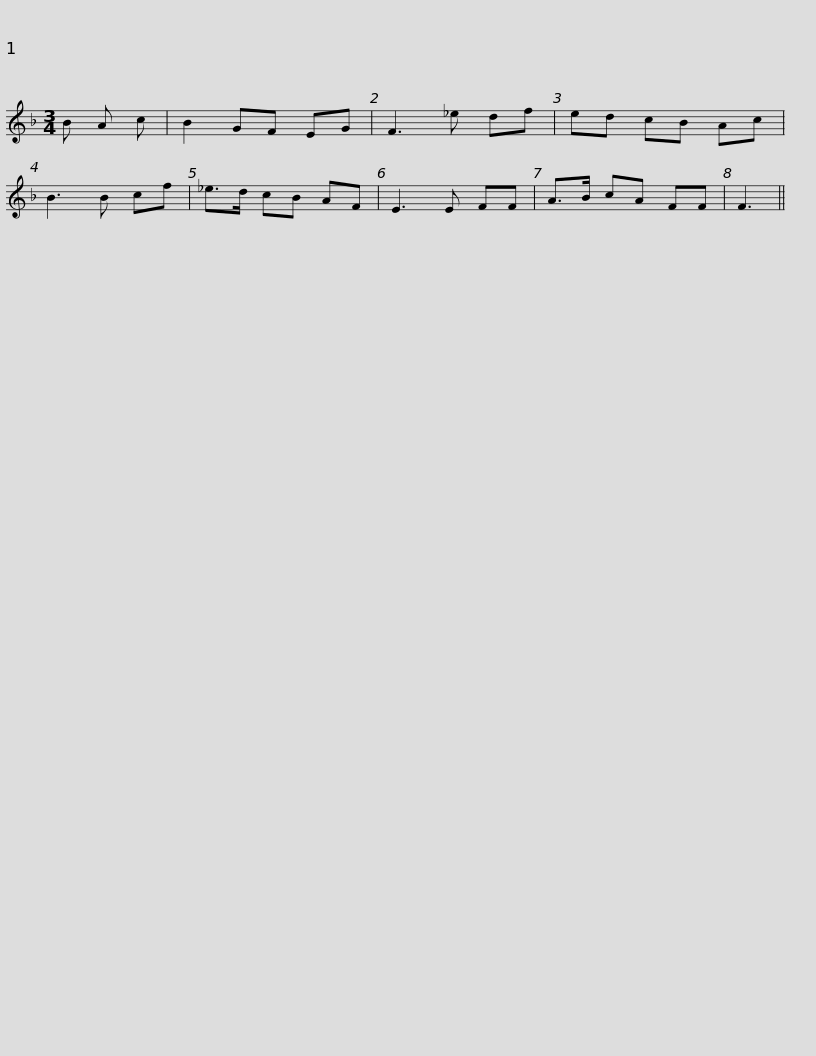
X:1
L:1/8
M:3/4
I:linebreak $
K:F
V:1 treble
V:1
 B A c | B2 GF EG | F3 _e df | ed cB Ac | B3 B cf | %5
 _e>d cB AF | E3 E FF | A>B cA FF | F3 || %9
